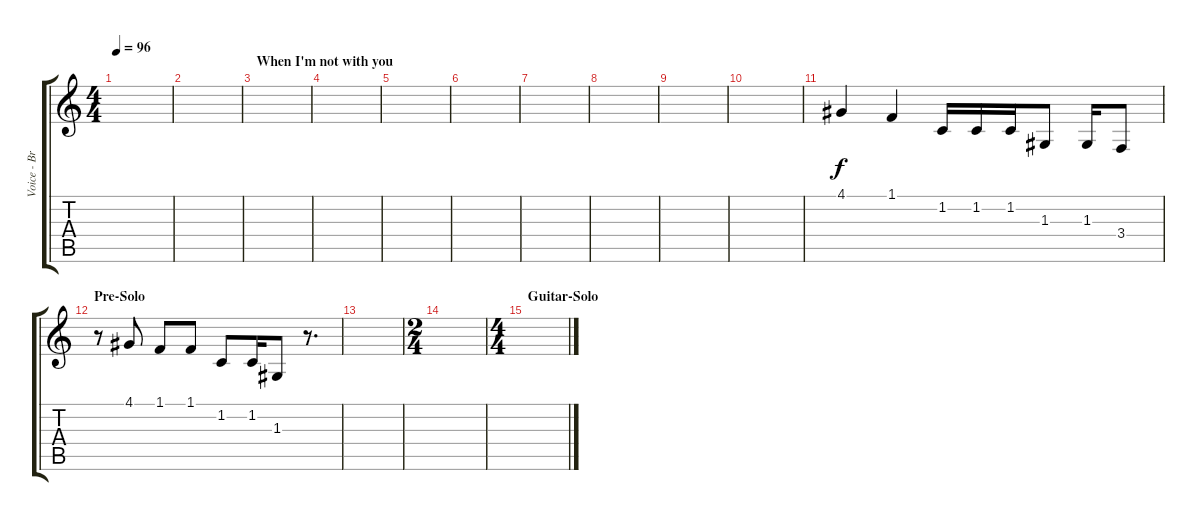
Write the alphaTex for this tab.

\track ("Voice - Brian May" "Voice - Br") {instrument englishhorn}
\staff {score tabs}
\tuning (E4 B3 G3 D3 A2 E2) {hide}
\ts (4 4)
\tempo 96
\clef g2
\ks c
|
|
\section ("" "When I'm not with you")
|
|
|
|
|
|
|
|
4.1.4 1.1.4 1.2.16 1.2.16 1.2.16 1.3.8 1.3.16 3.4.8 |
\section ("" "Pre-Solo")
r.8 4.1.8 1.1.8 1.1.8 1.2.8 1.2.16 1.3.8 r.8{d} |
|
\ts (2 4)
|
\ts (4 4)
\section ("" "Guitar-Solo")
